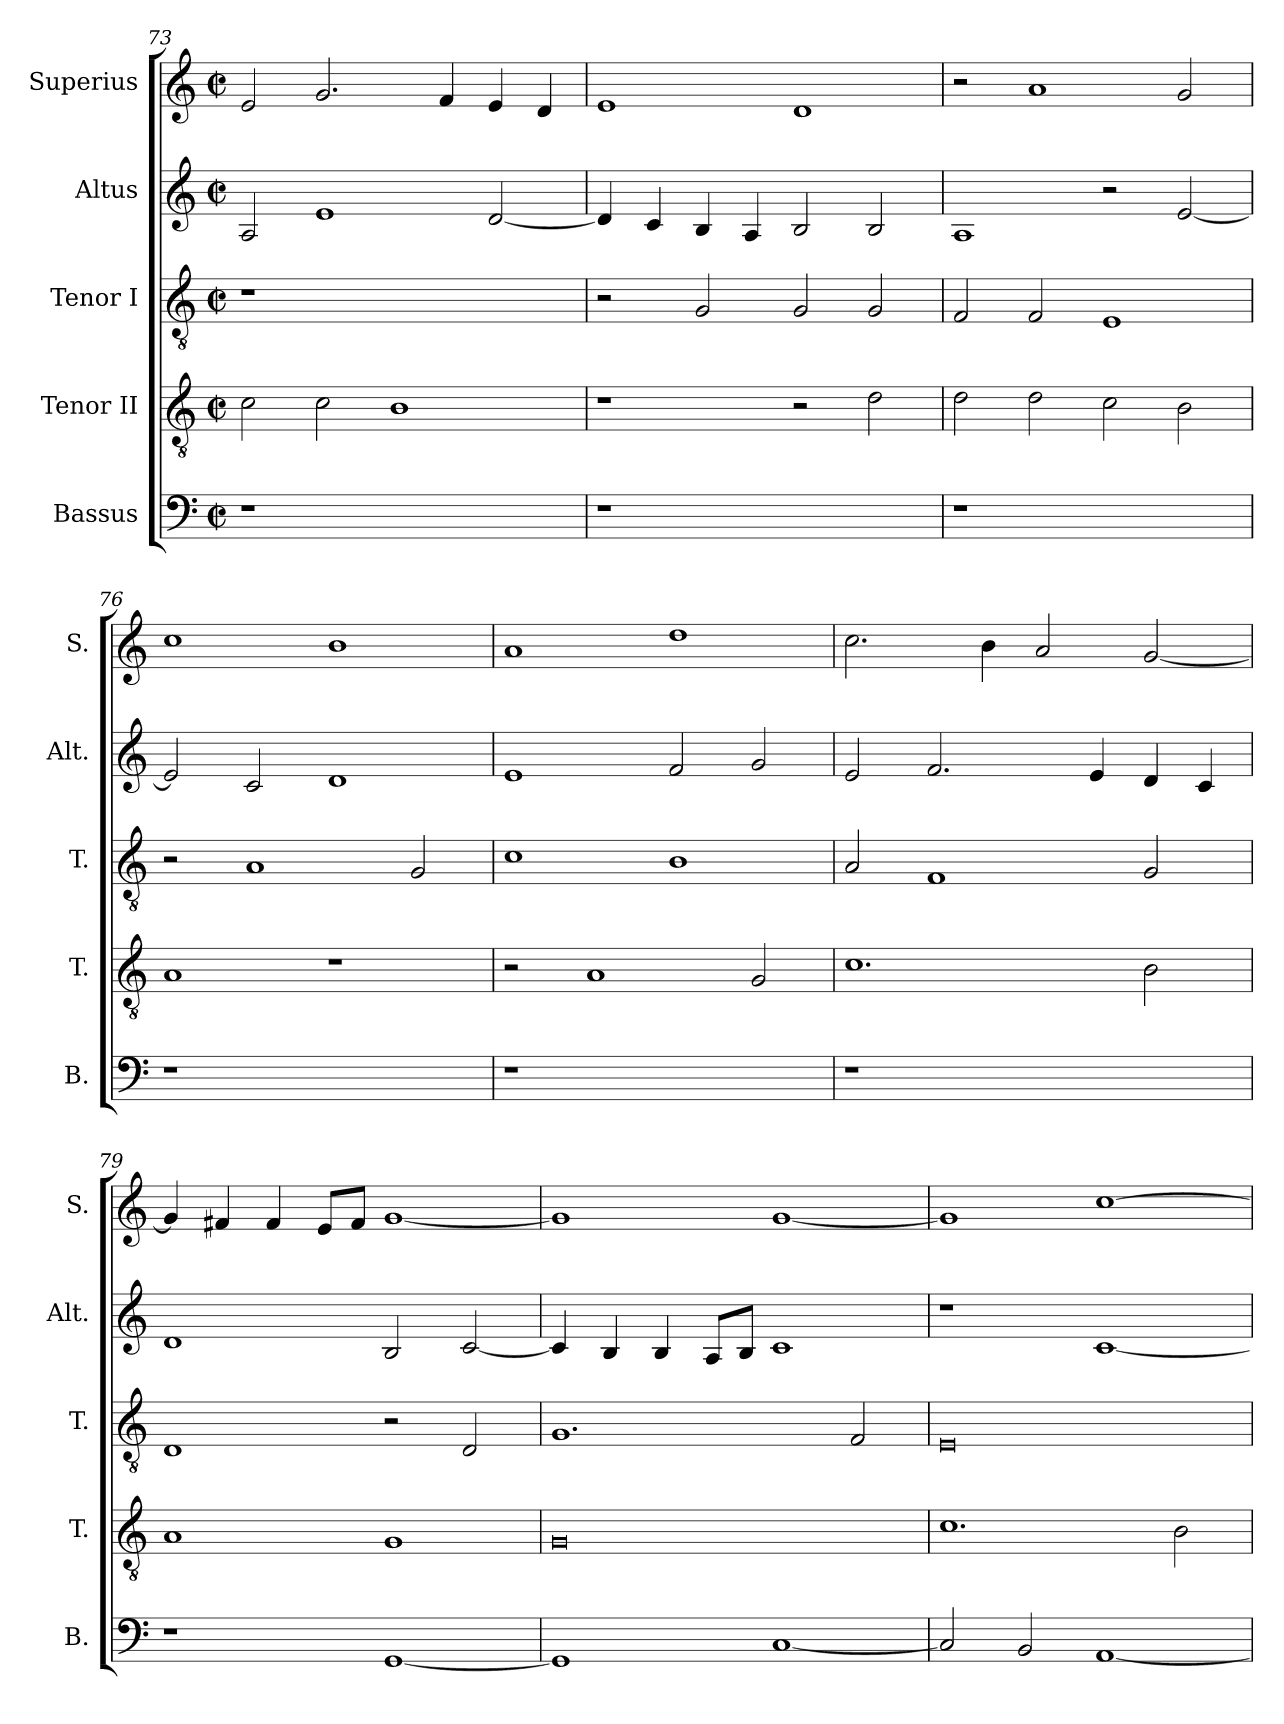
**kern	**kern	**kern	**kern	**kern
*part5	*part4	*part3	*part2	*part1
*staff5	*staff4	*staff3	*staff2	*staff1
*I"Bassus	*I"Tenor II	*I"Tenor I	*I"Altus	*I"Superius
*I'B.	*I'T.	*I'T.	*I'Alt.	*I'S.
*clefF4	*clefGv2	*clefGv2	*clefG2	*clefG2
*	*ITrd7c12	*ITrd7c12	*	*
*k[]	*k[]	*k[]	*k[]	*k[]
*C:	*C:	*C:	*C:	*C:
*M2/2	*M2/2	*M2/2	*M2/2	*M2/2
*met(c|)	*met(c|)	*met(c|)	*met(c|)	*met(c|)
=73	=73	=73	=73	=73
!LO:N:vis=1	!	!LO:N:vis=1	!	!
1r	2Ci\	1r	2Ai/	2ei/
.	2Ci\	.	1ei	2.gi/
1ryy	1BBi	1ryy	.	.
.	.	.	.	4fi/
.	.	.	[<2di/	4ei/
.	.	.	.	4di/
=74	=74	=74	=74	=74
!LO:N:vis=1	!	!	!	!
1r	1r	2r	4di/]	1ei
.	.	.	4ci/	.
.	.	2GGi/	4Bi/	.
.	.	.	4Ai/	.
1ryy	2r	2GGi/	2Bi/	1di
.	2Di\	2GGi/	2Bi/	.
!!LO:LB:g=z
=75	=75	=75	=75	=75
!LO:N:vis=1	!	!	!	!
1r	2Di\	2FFi/	1Ai	2r
.	2Di\	2FFi/	.	1ai
1ryy	2Ci\	1EEi	2r	.
.	2BBi\	.	[<2ei/	2gi/
=76	=76	=76	=76	=76
!LO:N:vis=1	!	!	!	!
1r	1AAi	2r	2ei/]	1cci
.	.	1AAi	2ci/	.
1ryy	1r	.	1di	1bi
.	.	2GGi/	.	.
=77	=77	=77	=77	=77
!LO:N:vis=1	!	!	!	!
1r	2r	1Ci	1ei	1ai
.	1AAi	.	.	.
1ryy	.	1BBi	2fi/	1ddi
.	2GGi/	.	2gi/	.
=78	=78	=78	=78	=78
!LO:N:vis=1	!	!	!	!
1r	1.Ci	2AAi/	2ei/	2.cci\
.	.	1FFi	2.fi/	.
.	.	.	.	4bi\
1ryy	.	.	.	2ai/
.	.	.	4ei/	.
.	2BBi\	2GGi/	4di/	[<2gi/
.	.	.	4ci/	.
!!LO:PB:g=z
=79	=79	=79	=79	=79
1r	1AAi	1DDi	1di	4gi/]
.	.	.	.	4f#Xi/
.	.	.	.	4f#i/
.	.	.	.	8ei/L
.	.	.	.	8f#i/J
[<1GGi	1GGi	2r	2Bi/	[<1gi
.	.	2DDi/	[<2ci/	.
=80	=80	=80	=80	=80
1GGi]	0GGi	1.GGi	4ci/]	1gi]
.	.	.	4Bi/	.
.	.	.	4Bi/	.
.	.	.	8Ai/L	.
.	.	.	8Bi/J	.
[<1Ci	.	.	1ci	[<1gi
.	.	2FFi/	.	.
=81	=81	=81	=81	=81
2Ci/]	1.Ci	0EEi	1r	1gi]
2BBi/	.	.	.	.
[<1AAi	.	.	[<1ci	[>1cci
.	2BBi\	.	.	.
=	=	=	=	=
*-	*-	*-	*-	*-
